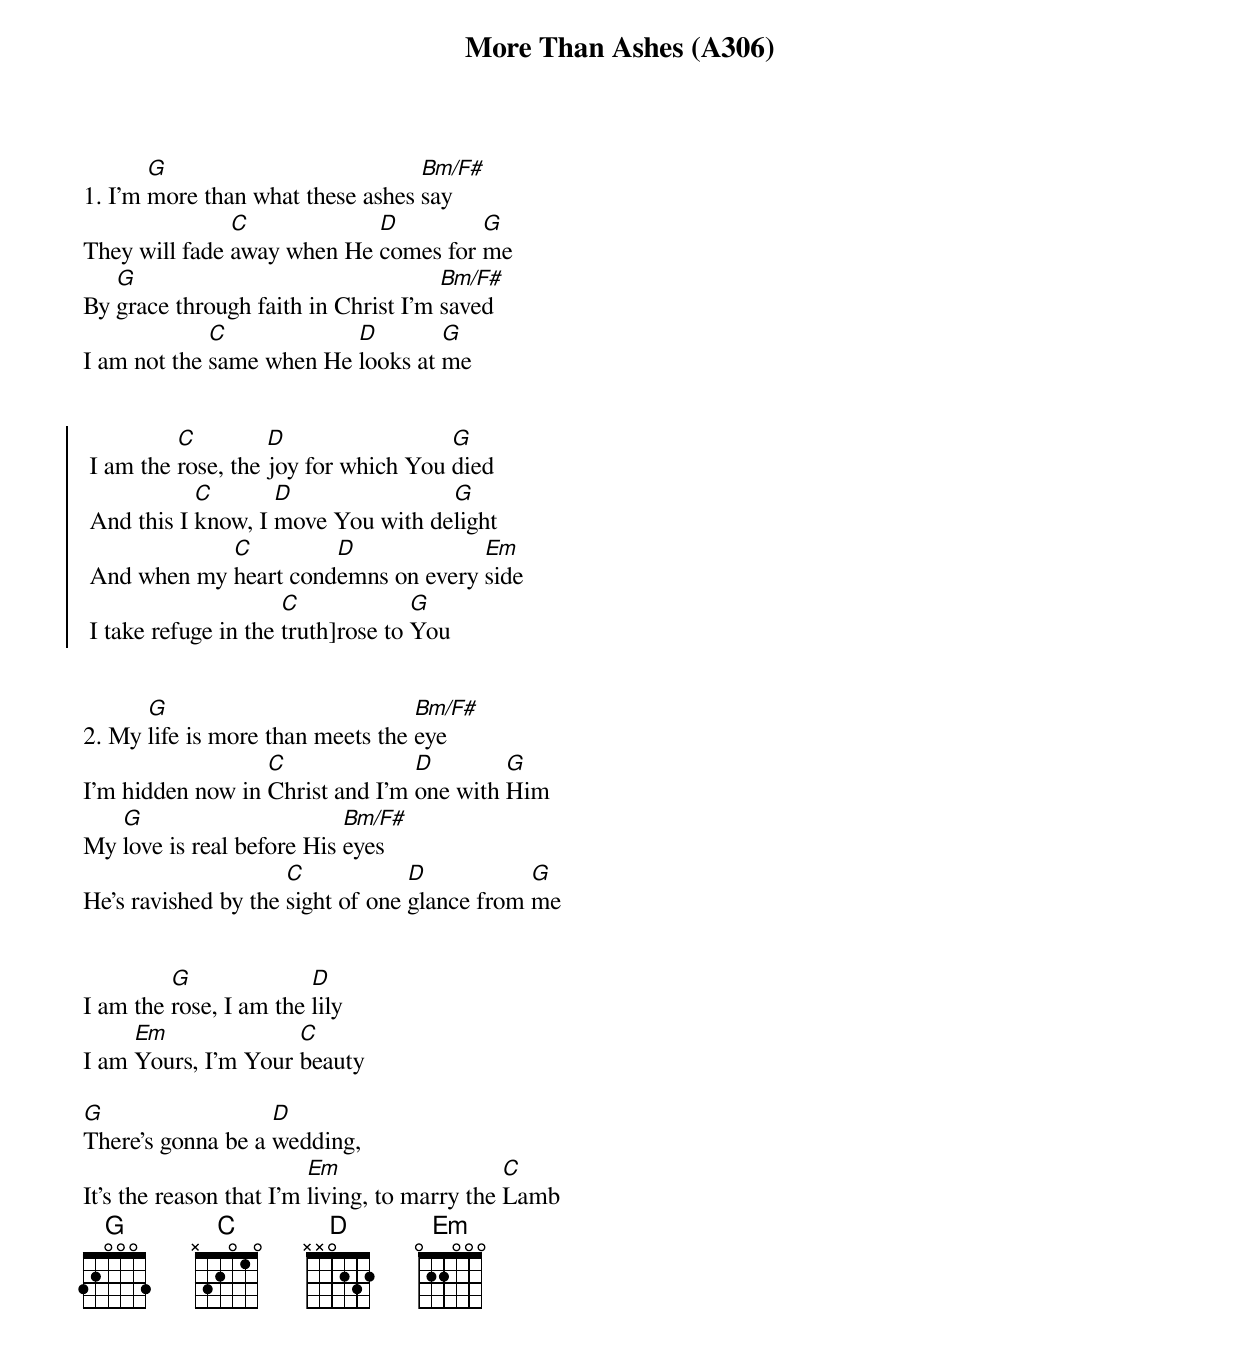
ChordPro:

{title: More Than Ashes (A306)}
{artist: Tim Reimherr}

1. I’m [G]more than what these ashes [Bm/F#]say
They will fade [C]away when He [D]comes for [G]me
By [G]grace through faith in Christ I’m [Bm/F#]saved
I am not the [C]same when He [D]looks at [G]me


{soc}
 I am the [C]rose, the [D]joy for which You [G]died
 And this I [C]know, I [D]move You with de[G]light
 And when my [C]heart cond[D]emns on every [Em]side
 I take refuge in the [C]truth]rose to [G]You
 {eoc}


2. My [G]life is more than meets the [Bm/F#]eye
I’m hidden now in [C]Christ and I’m [D]one with [G]Him
My [G]love is real before His [Bm/F#]eyes
He’s ravished by the [C]sight of one [D]glance from [G]me


I am the [G]rose, I am the [D]lily
I am [Em]Yours, I’m Your [C]beauty

[G]There’s gonna be a [D]wedding,
It’s the reason that I’m [Em]living, to marry the [C]Lamb
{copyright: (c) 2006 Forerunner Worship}
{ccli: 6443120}
